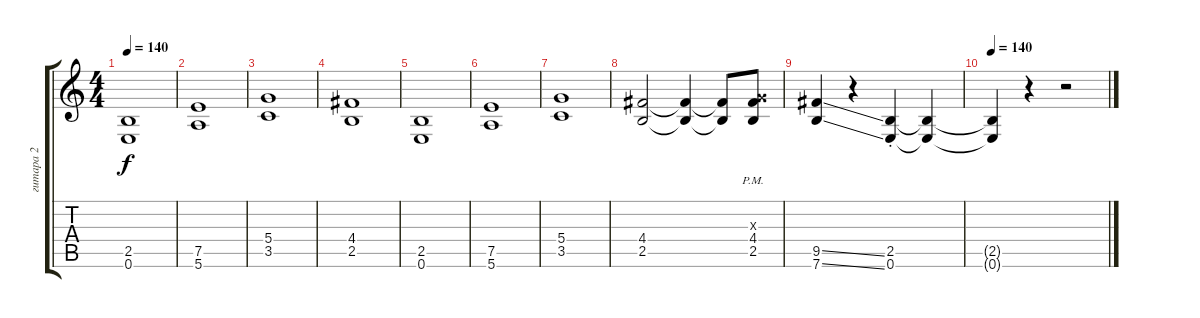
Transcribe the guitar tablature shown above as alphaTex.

\track ("гитара 2" "гитара 2") {instrument distortionguitar bank 30}
\staff {score tabs}
\tuning (E4 B3 G3 D3 A2 E2) {hide}
\ts (4 4)
\tempo 140
\clef g2
\ks c
(2.5 0.6).1{dy f} |
(7.5 5.6).1 |
(5.4 3.5).1 |
(4.4 2.5).1 |
(2.5 0.6).1 |
(7.5 5.6).1 |
(5.4 3.5).1 |
(4.4 2.5).2 (4.4{t} 2.5{t}).4 (4.4{t} 2.5{t}).8 (0.3{x} 4.4{pm} 2.5{pm}).8 |
(9.5{ss} 7.6{ss}).4 r.4 (2.5 0.6{st}).4 (2.5{t} 0.6{t}).4 |
\tempo 140
(2.5{t} 0.6{t}).4 r.4 r.2
